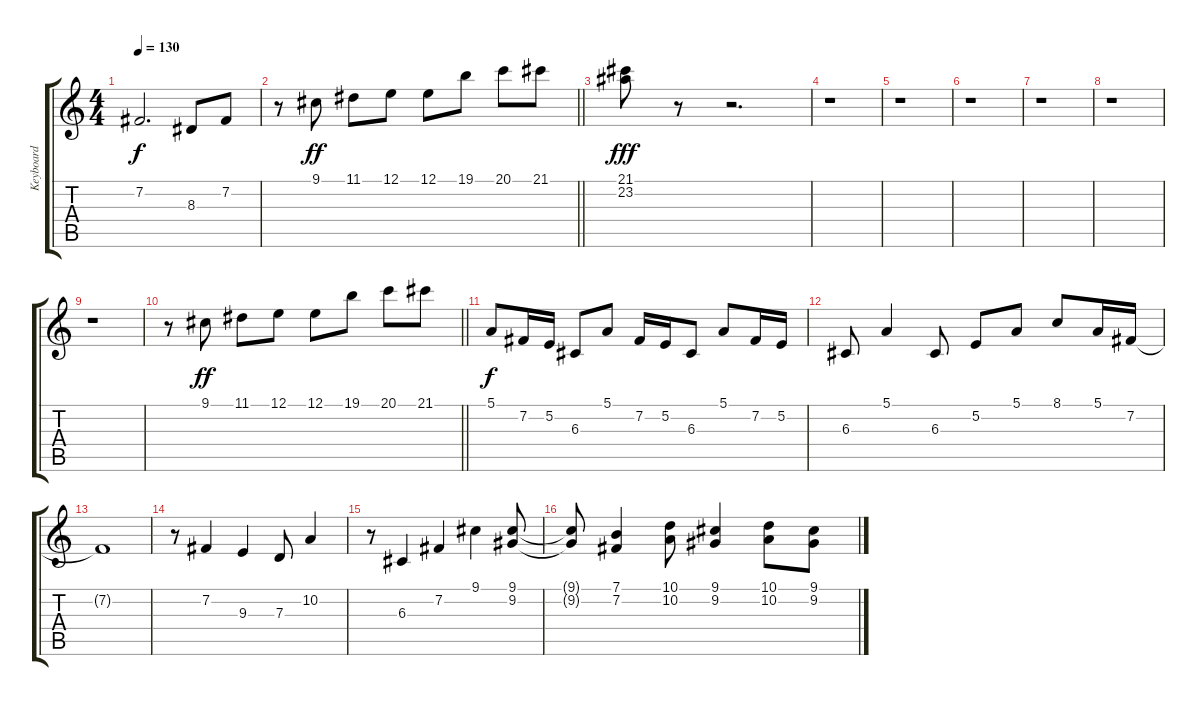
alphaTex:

\track ("Keyboard" "Keyboard") {instrument stringensemble2}
\staff {score tabs}
\tuning (E4 B3 G3 D3 A2 E2) {hide}
\ts (4 4)
\tempo 130
\clef g2
\ks c
7.2.2{d dy f instrument sopranosax} 8.3.8 7.2.8 |
\barLineRight lightlight
r.8 9.1.8{dy ff instrument sopranosax} 11.1.8 12.1.8 12.1.8 19.1.8 20.1.8 21.1.8 |
(21.1 23.2).8{dy fff} r.8 r.2{d} |
r.1 |
r.1 |
r.1 |
r.1 |
r.1 |
r.1 |
\barLineRight lightlight
r.8 9.1.8{dy ff instrument sopranosax} 11.1.8 12.1.8 12.1.8 19.1.8 20.1.8 21.1.8 |
5.1.8{dy f instrument sopranosax} 7.2.16 5.2.16 6.3.8 5.1.8 7.2.16 5.2.16 6.3.8 5.1.8 7.2.16 5.2.16 |
6.3.8{instrument sopranosax} 5.1.4 6.3.8 5.2.8 5.1.8 8.1.8 5.1.16 7.2.16 |
7.2{t}.1 |
r.8{instrument sopranosax} 7.2.4 9.3.4 7.3.8 10.2.4 |
r.8{instrument sopranosax} 6.3.4 7.2.4 9.1.4 (9.1 9.2).8 |
(9.1{t} 9.2{t}).8 (7.1 7.2).4{instrument sopranosax} (10.1 10.2).8 (9.1 9.2).4 (10.1 10.2).8 (9.1 9.2).8
